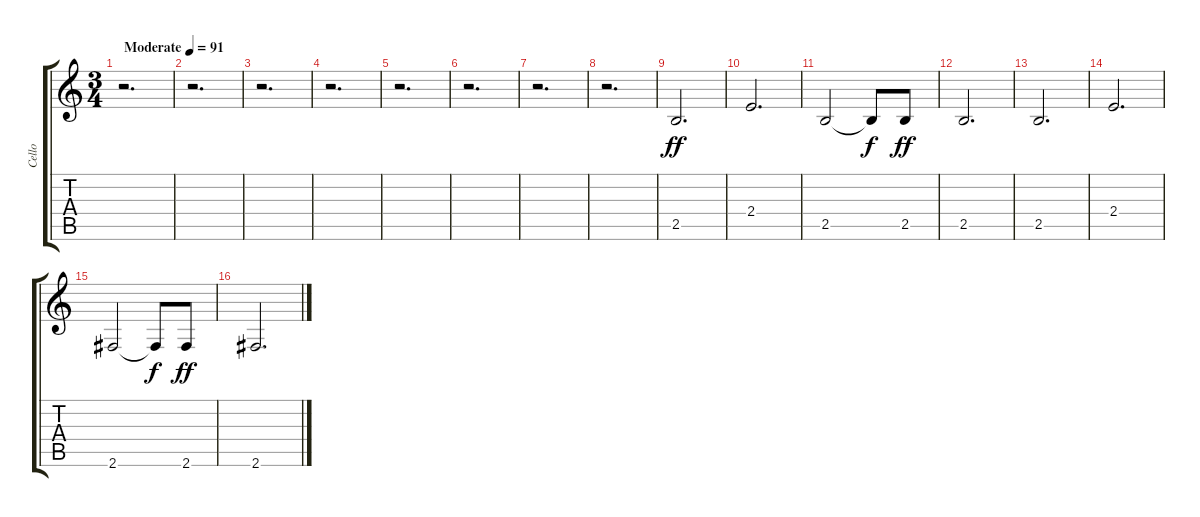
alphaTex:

\track ("Cello" "Cello") {instrument acousticguitarsteel}
\staff {score tabs}
\tuning (E4 B3 G3 D3 A2 E2) {hide}
\ts (3 4)
\tempo (91 "Moderate")
\clef g2
\ks c
r.2{d dy ff instrument acousticguitarsteel} |
r.2{d} |
r.2{d} |
r.2{d} |
r.2{d} |
r.2{d} |
r.2{d} |
r.2{d} |
2.5.2{d} |
2.4.2{d} |
2.5.2 2.5{t}.8{dy f} 2.5.8{dy ff} |
2.5.2{d} |
2.5.2{d} |
2.4.2{d} |
2.6.2 2.6{t}.8{dy f} 2.6.8{dy ff} |
2.6.2{d}
